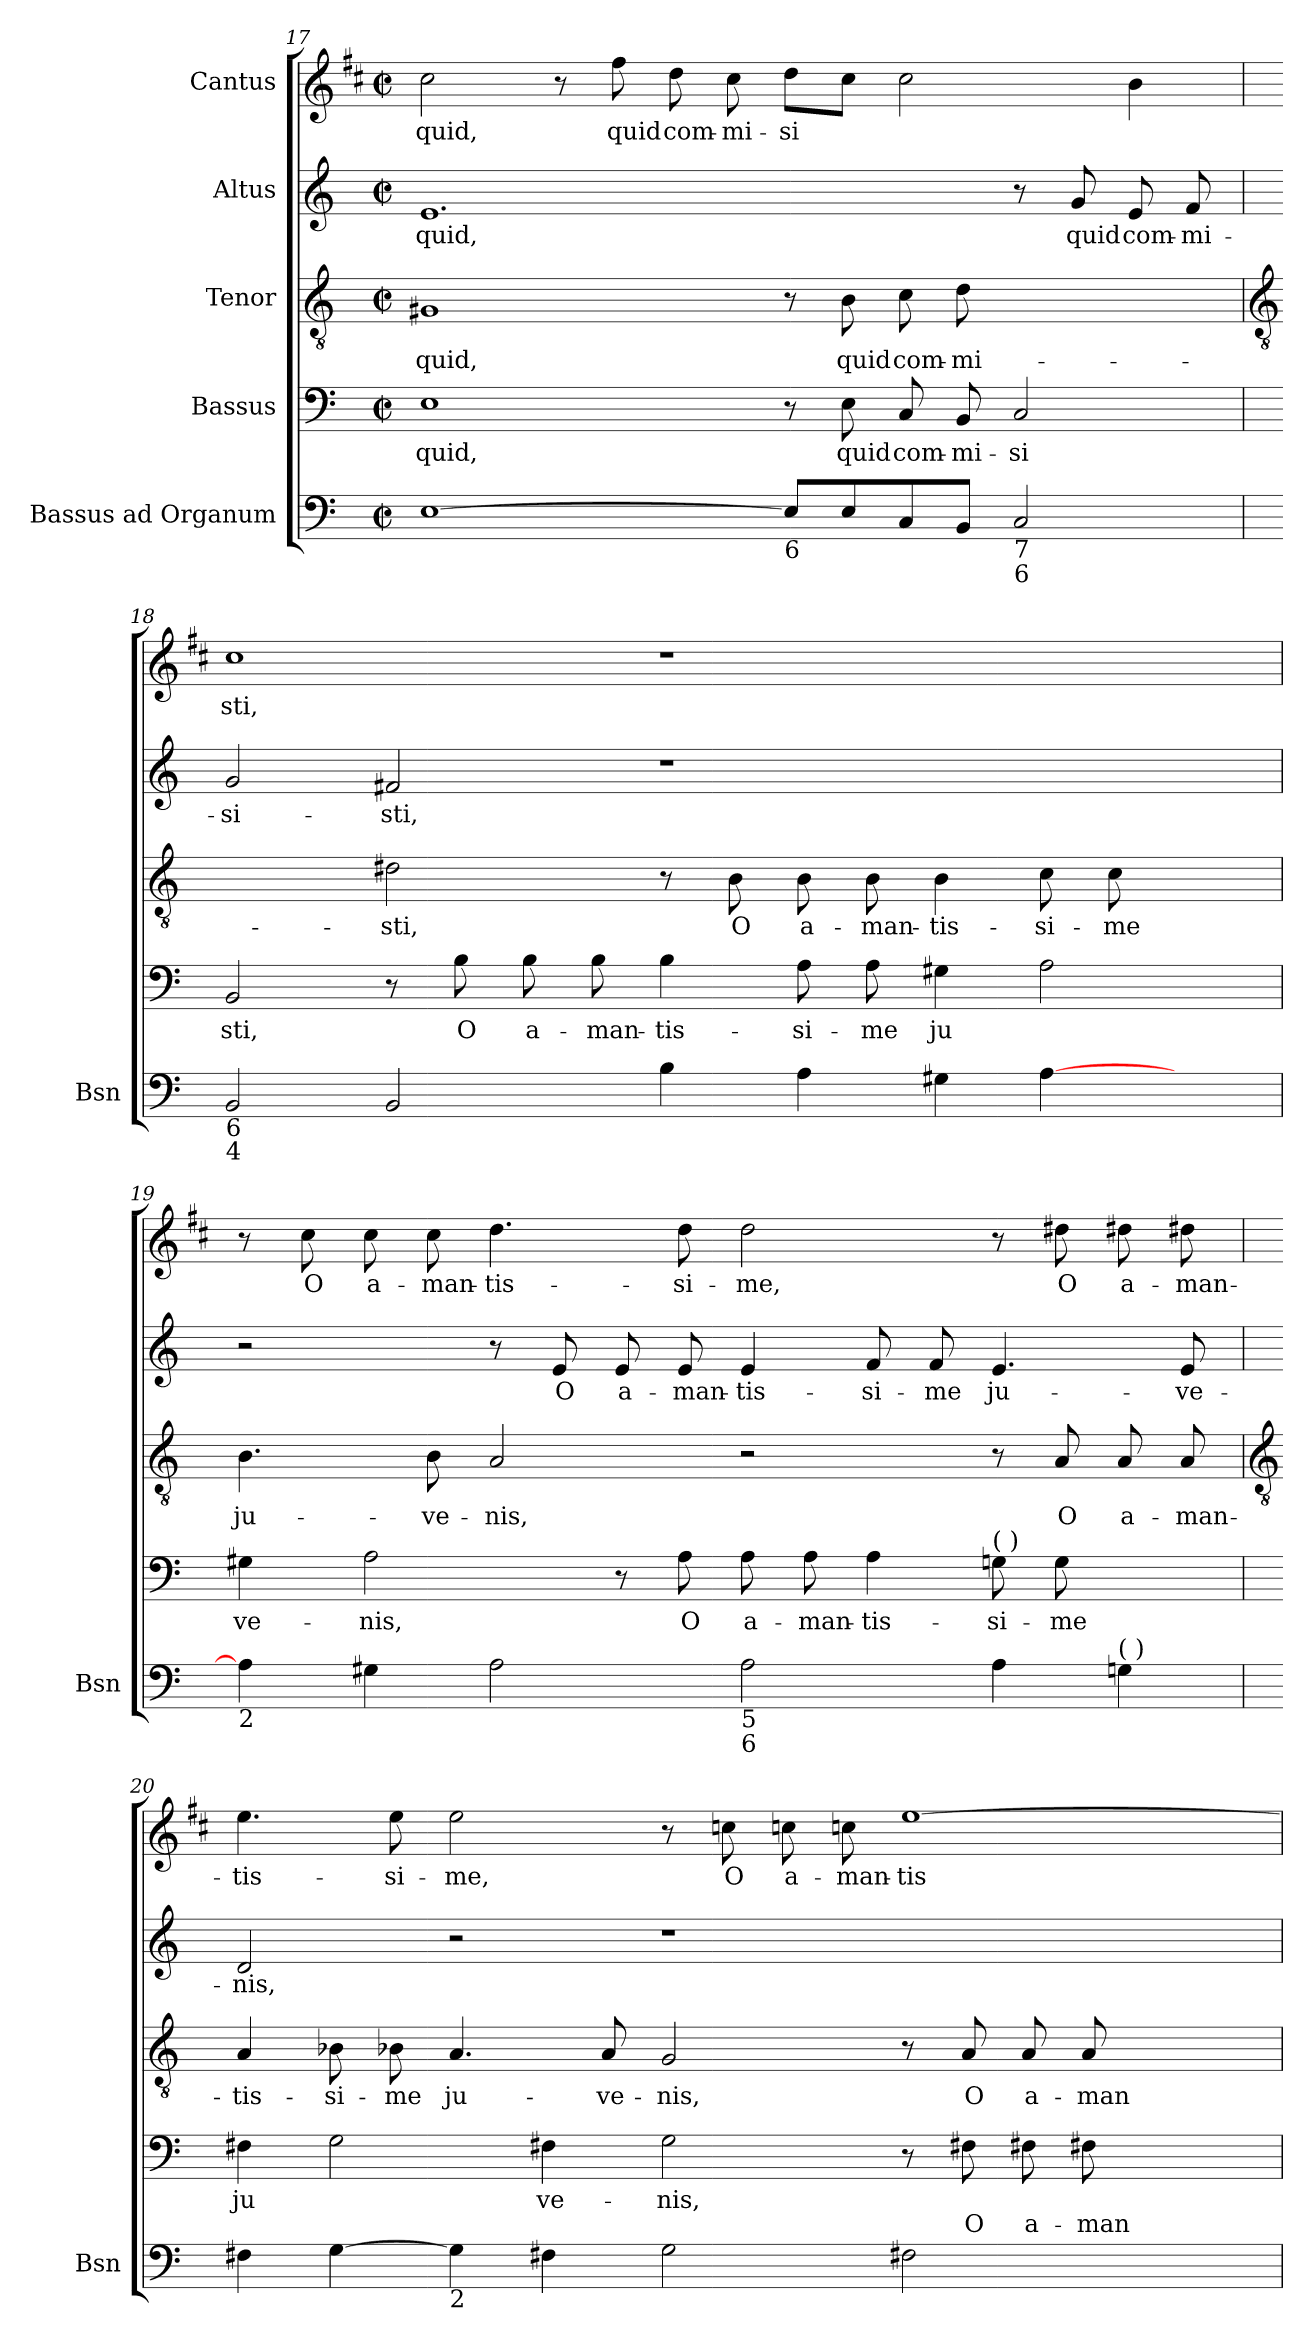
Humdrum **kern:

**kern	**kern	**text	**text	**kern	**text	**kern	**text	**kern	**text
*part5	*part4	*part4	*part4	*part3	*part3	*part2	*part2	*part1	*part1
*staff5	*staff4	*staff4	*staff4	*staff3	*staff3	*staff2	*staff2	*staff1	*staff1
*I"Bassus ad Organum	*I"Bassus	*	*	*I"Tenor	*	*I"Altus	*	*I"Cantus	*
*I'Bsn	*	*	*	*	*	*	*	*	*
*clefF4	*clefF4	*	*	*clefGv2	*	*clefG2	*	*clefG2	*
*	*	*	*	*	*	*	*	*ITrd1c2	*
*k[]	*k[]	*	*	*k[]	*	*k[]	*	*k[]	*
*C:	*C:	*	*	*C:	*	*C:	*	*C:	*
*M4/2	*M4/2	*	*	*M4/2	*	*M4/2	*	*M4/2	*
*met(c|)	*met(c|)	*	*	*met(c|)	*	*met(c|)	*	*met(c|)	*
=17	=17	=17	=17	=17	=17	=17	=17	=17	=17
!	!	!LO:LY:b	!	!	!LO:LY:b	!	!LO:LY:b	!	!LO:LY:b
[1E	1E	quid,	.	1G#X	quid,	1.e	quid,	2b	quid,
.	.	.	.	.	.	.	.	8r	.
!	!	!	!	!	!	!	!	!	!LO:LY:b
.	.	.	.	.	.	.	.	8ee	quid
!	!	!	!	!	!	!	!	!	!LO:LY:b
.	.	.	.	.	.	.	.	8cc	com-
!	!	!	!	!	!	!	!	!	!LO:LY:b
.	.	.	.	.	.	.	.	8b	-mi-
!LO:TX:b:t=6	!	!	!	!	!	!	!	!	!
!	!	!	!	!	!	!	!	!	!LO:LY:b
8EL]	8r	.	.	8r	.	.	.	8ccL	-si
!	!	!LO:LY:b	!	!	!LO:LY:b	!	!	!	!
8E	8E	quid	.	8B	quid	.	.	8bJ	.
!	!	!LO:LY:b	!	!	!LO:LY:b	!	!	!	!
8C	8C	com-	.	8c	com-	.	.	2b	.
!	!	!LO:LY:b	!	!	!LO:LY:b	!	!	!	!
8BBJ	8BB	-mi-	.	8d	-mi-	.	.	.	.
!LO:TX:b:t=7	!	!	!	!	!	!	!	!	!
!LO:TX:b:t=6	!	!	!	!	!	!	!	!	!
!	!	!LO:LY:b	!	!	!LO:LY:b	!	!	!	!
2C	2C	-si	.	[2eyy	-si	8r	.	.	.
!	!	!	!	!	!	!	!LO:LY:b	!	!
.	.	.	.	.	.	8g	quid	.	.
!	!	!	!	!	!	!	!LO:LY:b	!	!
.	.	.	.	.	.	8e	com-	4a	.
!	!	!	!	!	!	!	!LO:LY:b	!	!
.	.	.	.	.	.	8f	-mi-	.	.
!!LO:LB:g=z
=18	=18	=18	=18	=18	=18	=18	=18	=18	=18
*	*	*	*	*clefGv2	*	*	*	*	*
!LO:TX:b:t=6\n4	!	!	!	!	!	!	!	!	!
!	!	!LO:LY:b	!	!	!	!	!LO:LY:b	!	!LO:LY:b
2BB	2BB	sti,	.	2eyy]	.	2g	-si-	1b	sti,
!	!	!	!	!	!LO:LY:b	!	!LO:LY:b	!	!
2BB	8r	.	.	2d#X	sti,	2f#X	-sti,	.	.
!	!	!LO:LY:b	!	!	!	!	!	!	!
.	8B	O	.	.	.	.	.	.	.
!	!	!LO:LY:b	!	!	!	!	!	!	!
.	8B	a-	.	.	.	.	.	.	.
!	!	!LO:LY:b	!	!	!	!	!	!	!
.	8B	-man-	.	.	.	.	.	.	.
!	!	!LO:LY:b	!	!	!	!	!	!	!
4B	4B	-tis-	.	8r	.	1r	.	1r	.
!	!	!	!	!	!LO:LY:b	!	!	!	!
.	.	.	.	8B	O	.	.	.	.
!	!	!LO:LY:b	!	!	!LO:LY:b	!	!	!	!
4A	8A	-si-	.	8B	a-	.	.	.	.
!	!	!LO:LY:b	!	!	!LO:LY:b	!	!	!	!
.	8A	-me	.	8B	-man-	.	.	.	.
!	!	!LO:LY:b	!	!	!LO:LY:b	!	!	!	!
4G#X	4G#X	ju	.	4B	-tis-	.	.	.	.
!	!	!	!	!	!LO:LY:b	!	!	!	!
[4A	2A	.	.	8c	-si-	.	.	.	.
!	!	!	!	!	!LO:LY:b	!	!	!	!
.	.	.	.	8c	-me	.	.	.	.
4ryy	.	.	.	4ryy	.	4ryy	.	4ryy	.
=19	=19	=19	=19	=19	=19	=19	=19	=19	=19
!LO:TX:b:t=2	!	!	!	!	!	!	!	!	!
!	!	!LO:LY:b	!	!	!LO:LY:b	!	!	!	!
4A]	4G#X	ve-	.	4.B	ju-	2r	.	8r	.
!	!	!	!	!	!	!	!	!	!LO:LY:b
.	.	.	.	.	.	.	.	8b	O
!	!	!LO:LY:b	!	!	!	!	!	!	!LO:LY:b
4G#X	2A	-nis,	.	.	.	.	.	8b	a-
!	!	!	!	!	!LO:LY:b	!	!	!	!LO:LY:b
.	.	.	.	8B	-ve-	.	.	8b	-man-
!	!	!	!	!	!LO:LY:b	!	!	!	!LO:LY:b
2A	.	.	.	2A	-nis,	8r	.	4.cc	-tis-
!	!	!	!	!	!	!	!LO:LY:b	!	!
.	.	.	.	.	.	8e	O	.	.
!	!	!	!	!	!	!	!LO:LY:b	!	!
.	8r	.	.	.	.	8e	a-	.	.
!	!	!LO:LY:b	!	!	!	!	!LO:LY:b	!	!LO:LY:b
.	8A	O	.	.	.	8e	-man-	8cc	-si-
!LO:TX:b:t=5	!	!	!	!	!	!	!	!	!
!LO:TX:b:t=6	!	!	!	!	!	!	!	!	!
!	!	!LO:LY:b	!	!	!	!	!LO:LY:b	!	!LO:LY:b
2A	8A	a-	.	2r	.	4e	-tis-	2cc	-me,
!	!	!LO:LY:b	!	!	!	!	!	!	!
.	8A	-man-	.	.	.	.	.	.	.
!	!	!LO:LY:b	!	!	!	!	!LO:LY:b	!	!
.	4A	-tis-	.	.	.	8f	-si-	.	.
!	!	!	!	!	!	!	!LO:LY:b	!	!
.	.	.	.	.	.	8f	-me	.	.
!	!LO:TX:a:t=(  )	!	!	!	!	!	!	!	!
!	!	!LO:LY:b	!	!	!	!	!LO:LY:b	!	!
4A	8G	-si-	.	8r	.	4.e	ju-	8r	.
!	!	!LO:LY:b	!	!	!LO:LY:b	!	!	!	!LO:LY:b
.	8G	-me	.	8A	O	.	.	8cc#X	O
!LO:TX:a:t=(  )	!	!	!	!	!	!	!	!	!
!	!	!	!	!	!LO:LY:b	!	!	!	!LO:LY:b
4G	4ryy	.	.	8A	a-	.	.	8cc#X	a-
!	!	!	!	!	!LO:LY:b	!	!LO:LY:b	!	!LO:LY:b
.	.	.	.	8A	-man-	8e	-ve-	8cc#X	-man-
!!LO:LB:g=z
=20	=20	=20	=20	=20	=20	=20	=20	=20	=20
*	*	*	*	*clefGv2	*	*	*	*	*
!	!	!LO:LY:b	!	!	!LO:LY:b	!	!LO:LY:b	!	!LO:LY:b
4F#X	4F#X	ju	.	4A	-tis-	2d	-nis,	4.dd	-tis-
!	!	!	!	!	!LO:LY:b	!	!	!	!
[4G	2G	.	.	8B-X	-si-	.	.	.	.
!	!	!	!	!	!LO:LY:b	!	!	!	!LO:LY:b
.	.	.	.	8B-X	-me	.	.	8dd	-si-
!LO:TX:b:t=2	!	!	!	!	!	!	!	!	!
!	!	!	!	!	!LO:LY:b	!	!	!	!LO:LY:b
4G]	.	.	.	4.A	ju-	2r	.	2dd	-me,
!	!	!LO:LY:b	!	!	!	!	!	!	!
4F#X	4F#X	ve-	.	.	.	.	.	.	.
!	!	!	!	!	!LO:LY:b	!	!	!	!
.	.	.	.	8A	-ve-	.	.	.	.
!	!	!LO:LY:b	!	!	!LO:LY:b	!	!	!	!
2G	2G	-nis,	.	2G	-nis,	1r	.	8r	.
!	!	!	!	!	!	!	!	!	!LO:LY:b
.	.	.	.	.	.	.	.	8b-X	O
!	!	!	!	!	!	!	!	!	!LO:LY:b
.	.	.	.	.	.	.	.	8b-X	a-
!	!	!	!	!	!	!	!	!	!LO:LY:b
.	.	.	.	.	.	.	.	8b-X	-man-
!	!	!	!	!	!	!	!	!	!LO:LY:b
2F#X	8r	.	.	8r	.	.	.	[1dd	-tis
!	!	!	!LO:LY:b	!	!LO:LY:b	!	!	!	!
.	8F#X	.	O	8A	O	.	.	.	.
!	!	!	!LO:LY:b	!	!LO:LY:b	!	!	!	!
.	8F#X	.	a-	8A	a-	.	.	.	.
!	!	!	!LO:LY:b	!	!LO:LY:b	!	!	!	!
.	8F#X	.	-man-	8A	-man-	.	.	.	.
2ryy	2ryy	.	.	2ryy	.	2ryy	.	.	.
=	=	=	=	=	=	=	=	=	=
*-	*-	*-	*-	*-	*-	*-	*-	*-	*-
